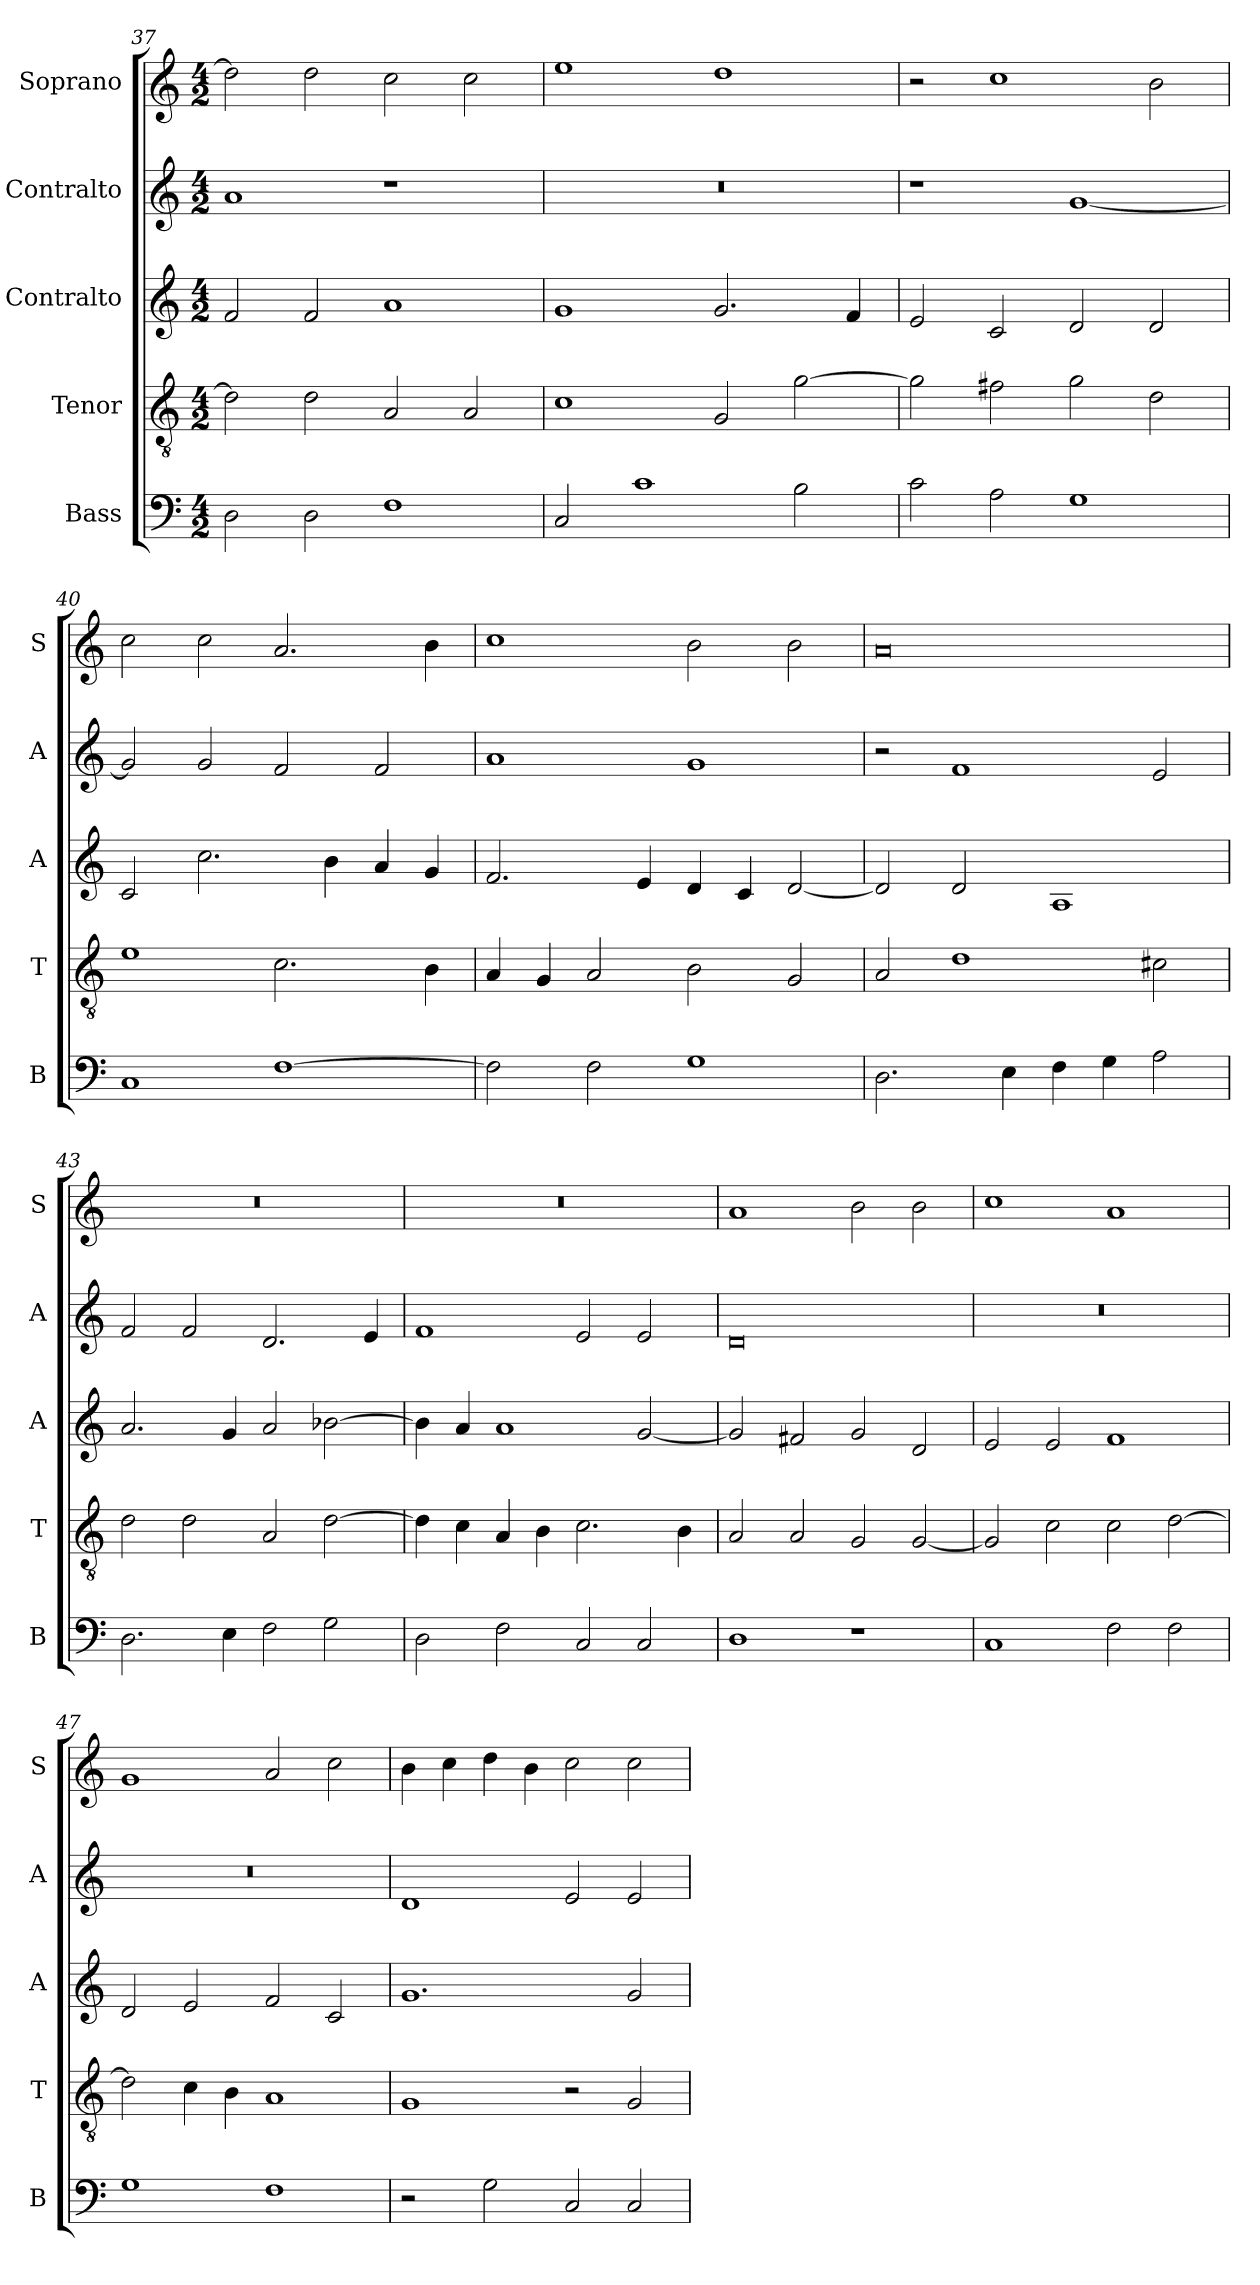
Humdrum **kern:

**kern	**kern	**kern	**kern	**kern
*part5	*part4	*part3	*part2	*part1
*staff5	*staff4	*staff3	*staff2	*staff1
*I"Bass	*I"Tenor	*I"Contralto	*I"Contralto	*I"Soprano
*I'B	*I'T	*I'A	*I'A	*I'S
*clefF4	*clefGv2	*clefG2	*clefG2	*clefG2
*k[]	*k[]	*k[]	*k[]	*k[]
*G:mix	*G:mix	*G:mix	*G:mix	*G:mix
*M4/2	*M4/2	*M4/2	*M4/2	*M4/2
=37	=37	=37	=37	=37
2D	2d]	2f	1a	2dd]
2D	2d	2f	.	2dd
1F	2A	1a	1r	2cc
.	2A	.	.	2cc
=38	=38	=38	=38	=38
2C	1c	1g	0r	1ee
1c	.	.	.	.
.	2G	2.g	.	1dd
2B	[2g	.	.	.
.	.	4f	.	.
=39	=39	=39	=39	=39
2c	2g]	2e	1r	2r
2A	2f#X	2c	.	1cc
1G	2g	2d	[1g	.
.	2d	2d	.	2b
=40	=40	=40	=40	=40
1C	1e	2c	2g]	2cc
.	.	2.cc	2g	2cc
[1F	2.c	.	2f	2.a
.	.	4b	.	.
.	.	4a	2f	.
.	4B	4g	.	4b
=41	=41	=41	=41	=41
2F]	4A	2.f	1a	1cc
.	4G	.	.	.
2F	2A	.	.	.
.	.	4e	.	.
1G	2B	4d	1g	2b
.	.	4c	.	.
.	2G	[2d	.	2b
=42	=42	=42	=42	=42
2.D	2A	2d]	2r	0a
.	1d	2d	1f	.
4E	.	.	.	.
4F	.	1A	.	.
4G	.	.	.	.
2A	2c#X	.	2e	.
=43	=43	=43	=43	=43
2.D	2d	2.a	2f	0r
.	2d	.	2f	.
4E	.	4g	.	.
2F	2A	2a	2.d	.
2G	[2d	[2b-X	.	.
.	.	.	4e	.
=44	=44	=44	=44	=44
2D	4d]	4b-]	1f	0r
.	4c	4a	.	.
2F	4A	1a	.	.
.	4B	.	.	.
2C	2.c	.	2e	.
2C	.	[2g	2e	.
.	4B	.	.	.
=45	=45	=45	=45	=45
1D	2A	2g]	0d	1a
.	2A	2f#X	.	.
1r	2G	2g	.	2b
.	[2G	2d	.	2b
=46	=46	=46	=46	=46
1C	2G]	2e	0r	1cc
.	2c	2e	.	.
2F	2c	1f	.	1a
2F	[2d	.	.	.
=47	=47	=47	=47	=47
1G	2d]	2d	0r	1g
.	4c	2e	.	.
.	4B	.	.	.
1F	1A	2f	.	2a
.	.	2c	.	2cc
=48	=48	=48	=48	=48
2r	1G	1.g	1d	4b
.	.	.	.	4cc
2G	.	.	.	4dd
.	.	.	.	4b
2C	2r	.	2e	2cc
2C	2G	2g	2e	2cc
=	=	=	=	=
*-	*-	*-	*-	*-
